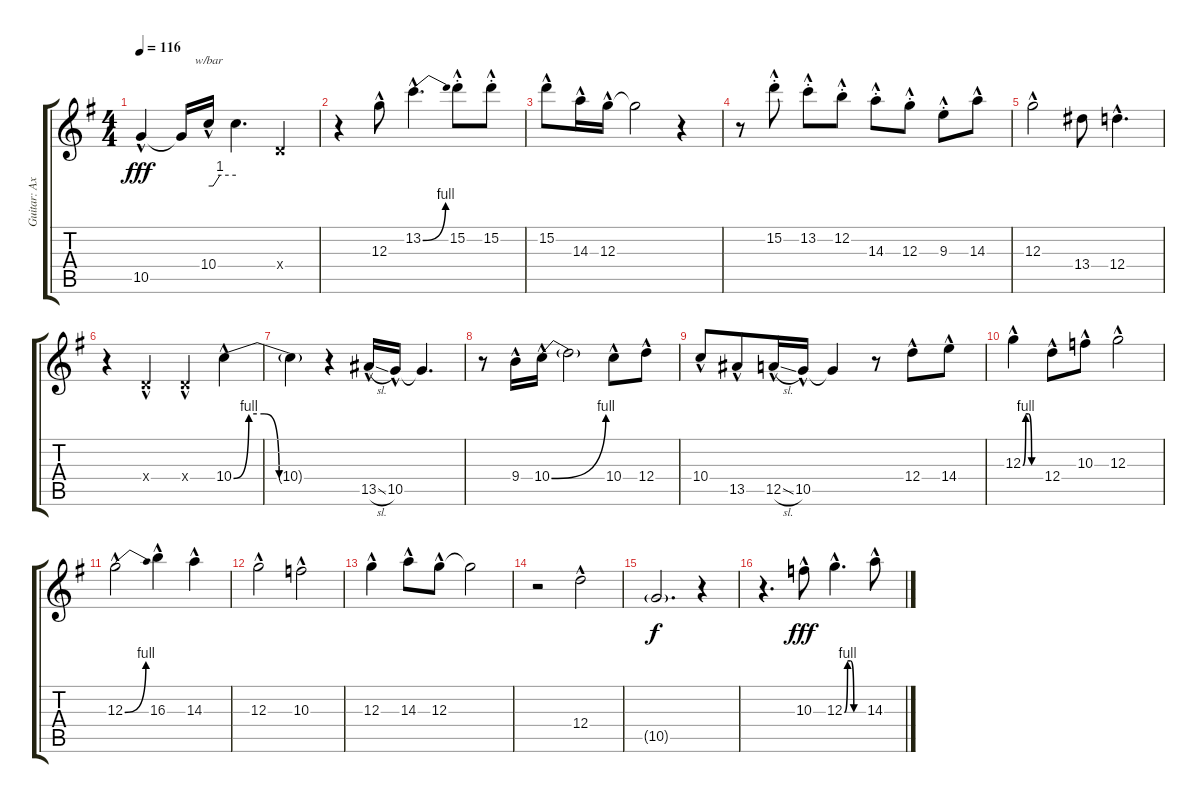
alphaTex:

\track ("Guitar: Axel" "Guitar: Ax") {instrument overdrivenguitar}
\staff {score tabs}
\tuning (E4 B3 G3 D3 A2 E2) {hide}
\ts (4 4)
\tempo 116
\clef g2
\ks g
10.5{hac}.4{dy fff} 10.5{t}.16 10.4{hac}.16{tbe (custom default 0 0 10 0 25 4 60 4)} 10.4{t}.4{d} 0.4{x}.4 |
r.4 12.3{hac}.8 13.2{be (bend 0 0 60 4) hac}.4{d} 15.2{hac st}.8 15.2{hac st}.8 |
15.2{hac}.8 14.3{hac}.16 12.3{hac}.16 12.3{t}.2 r.4 |
r.8 15.2{hac st}.8 13.2{hac st}.8{beam merge} 12.2{hac st}.8 14.3{hac st}.8 12.3{hac st}.8 9.3{hac st}.8 14.3{hac}.8 |
12.3{hac}.2 13.4.8 12.4{hac}.4{d} |
r.4 0.4{hac x}.4 0.4{hac x}.4 10.4{be (custom 0 0 10 4 20 4 30 0 60 0) hac}.4 |
10.4{t}.4 r.4 13.5{sl hac}.16 10.5{hac}.16 10.5{t}.4{d} |
r.8 9.4{hac}.16 10.4{be (bend 0 0 60 4) hac}.16 10.4{t}.2 10.4{hac}.8 12.4{hac}.8 |
10.4{hac}.8 13.5{hac}.8{beam merge} 12.5{sl hac}.16 10.5{hac}.16 10.5{t}.4 r.8 12.4{hac}.8 14.4{hac}.8 |
12.3{be (custom 0 0 10 4 20 4 30 0 60 0) hac}.4 12.4{hac}.8 10.3{hac}.8 12.3{hac}.2 |
12.3{be (bend 0 0 60 4) hac}.2 16.3{hac}.4 14.3{hac}.4 |
12.3{hac}.2 10.3{hac}.2 |
12.3{hac}.4 14.3{hac}.8 12.3{hac}.8 12.3{t}.2 |
r.2 12.4{hac}.2 |
10.5{g}.2{d dy f} r.4 |
r.4{d} 10.3{hac}.8{dy fff} 12.3{be (custom 0 0 10 4 20 4 30 0 60 0) hac}.4{d} 14.3{hac}.8
